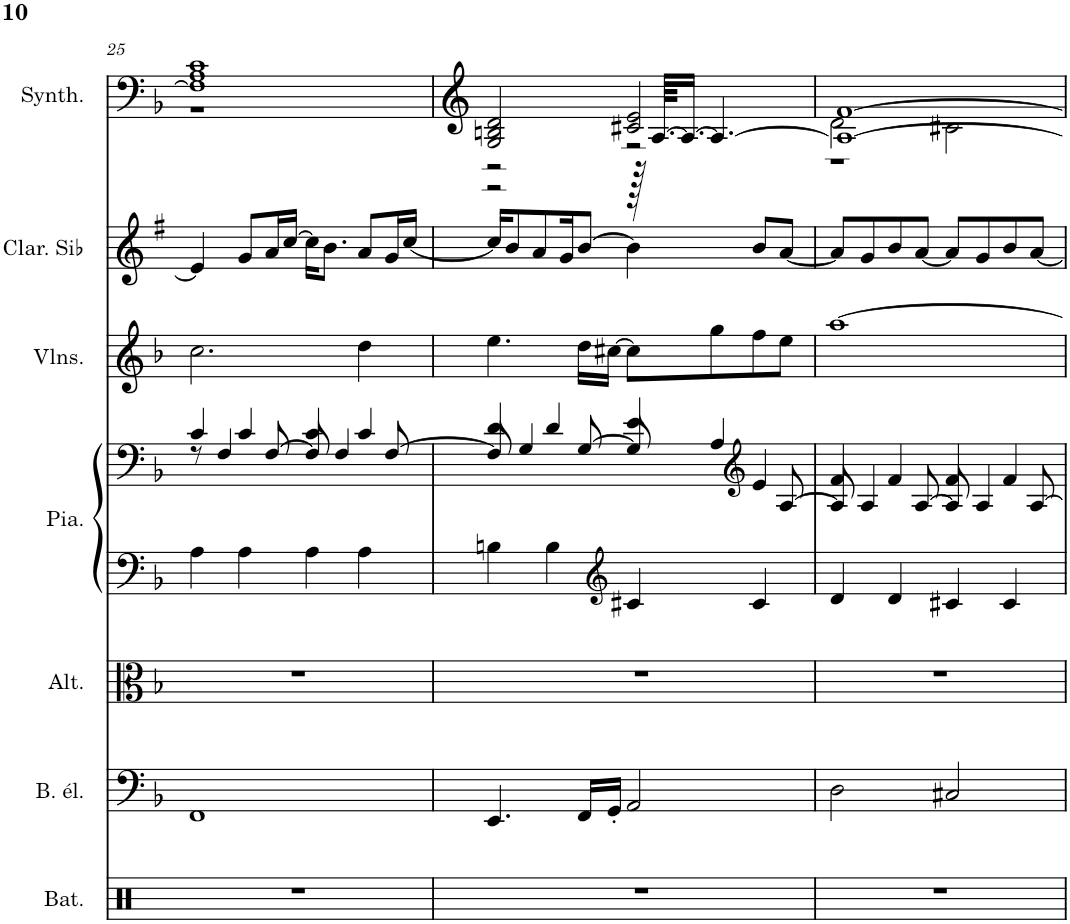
**kern	**kern	**kern	**kern	**kern	**kern	**kern	**kern
*part7	*part6	*part5	*part4	*part4	*part3	*part2	*part1
*staff8	*staff7	*staff6	*staff5	*staff4	*staff3	*staff2	*staff1
*I"Batterie, Drums	*I"Basse électrique à 5 cordes, Electric Bass (finger)	*I"Altos, String Ensemble 1	*I"Piano, Acoustic Grand Piano	*	*I"Violons, String Ensemble 1	*I"Clarinette en Sib	*I"Synthétiseur Pad, Pad 2 (warm)
*I'Bat.	*I'B. él.	*I'Alt.	*I'Pia.	*	*I'Vlns.	*I'Clar. Sib	*I'Synth.
!!LO:PB:g=z
*clefX	*clefF4	*clefC3	*clefG2	*clefF4	*clefG2	*clefG2	*clefG2
*	*Trd7c12	*	*	*	*	*Trd1c2	*
*k[]	*k[b-]	*k[b-]	*k[b-]	*k[b-]	*k[b-]	*k[f#]	*k[b-]
*M4/4	*M4/4	*M4/4	*M4/4	*M4/4	*M4/4	*M4/4	*M4/4
=25	=25	=25	=25	=25	=25	=25	=25
*	*	*	*	*^	*	*	*^
1r	1FF	1r	4A\	4c/	8r	2.cc\	4e/]	1F] 1A 1c	1r
.	.	.	.	.	4F/	.	.	.	.
.	.	.	4A\	4c/	.	.	8g/L	.	.
.	.	.	.	.	[8F/	.	16a/L	.	.
.	.	.	.	.	.	.	[16cc/JJ	.	.
.	.	.	4A\	4c/	8F/]	.	16cc\KL]	.	.
.	.	.	.	.	.	.	8.b\J	.	.
.	.	.	.	.	4F/	.	.	.	.
.	.	.	4A\	4c/	.	4dd\	8a/L	.	.
.	.	.	.	.	[8F/	.	16g/L	.	.
.	.	.	.	.	.	.	[16cc/JJ	.	.
=26	=26	=26	=26	=26	=26	=26	=26	=26	=26
*	*	*	*	*	*	*	*	*	*^
1r	4.EE/	1r	4Bn\	4d/	8F/]	4.ee\	16cc/KL]	2G/ 2Bn/ 2d/	2r	2r
.	.	.	.	.	.	.	8b/	.	.	.
.	.	.	.	.	4G/	.	.	.	.	.
.	.	.	.	.	.	.	8a/	.	.	.
.	.	.	4B\	4d/	.	.	.	.	.	.
.	.	.	.	.	.	.	16g/K	.	.	.
.	16FF/LL	.	.	.	[8G/	16dd\LL	[8b/J	.	.	.
.	16GG'/JJ	.	.	.	.	[16cc#X\JJ	.	.	.	.
*	*	*	*clefG2	*	*	*	*	*	*	*
.	2AA/	.	4c#X/	4e/	8G/]	8cc#\L]	4b\]	2c#X/ 2e/	2r	128r
.	.	.	.	.	.	.	.	.	.	[64.A/KKLL
.	.	.	.	.	.	.	.	.	.	16.A/JJ_
.	.	.	.	.	4A/	8gg\	.	.	.	4.A/_
*	*	*	*	*clefG2	*	*	*	*	*	*
.	.	.	4c#/	4e/	.	8ff\	8b/L	.	.	.
.	.	.	.	.	[8A/	8ee\J	[8a/J	.	.	.
=27	=27	=27	=27	=27	=27	=27	=27	=27	=27	=27
1r	2D\	1r	4d/	4f/	8A/]	[1aa	8a/L]	1A_ [1f	2d\	1r
.	.	.	.	.	4A/	.	8g/	.	.	.
.	.	.	4d/	4f/	.	.	8b/	.	.	.
.	.	.	.	.	[8A/	.	[8a/J	.	.	.
.	2C#X/	.	4c#X/	4f/	8A/]	.	8a/L]	.	2c#X\	.
.	.	.	.	.	4A/	.	8g/	.	.	.
.	.	.	4c#/	4f/	.	.	8b/	.	.	.
.	.	.	.	.	[8A/	.	[8a/J	.	.	.
*	*	*	*	*v	*v	*	*	*v	*v	*v
=	=	=	=	=	=	=	=
*-	*-	*-	*-	*-	*-	*-	*-
